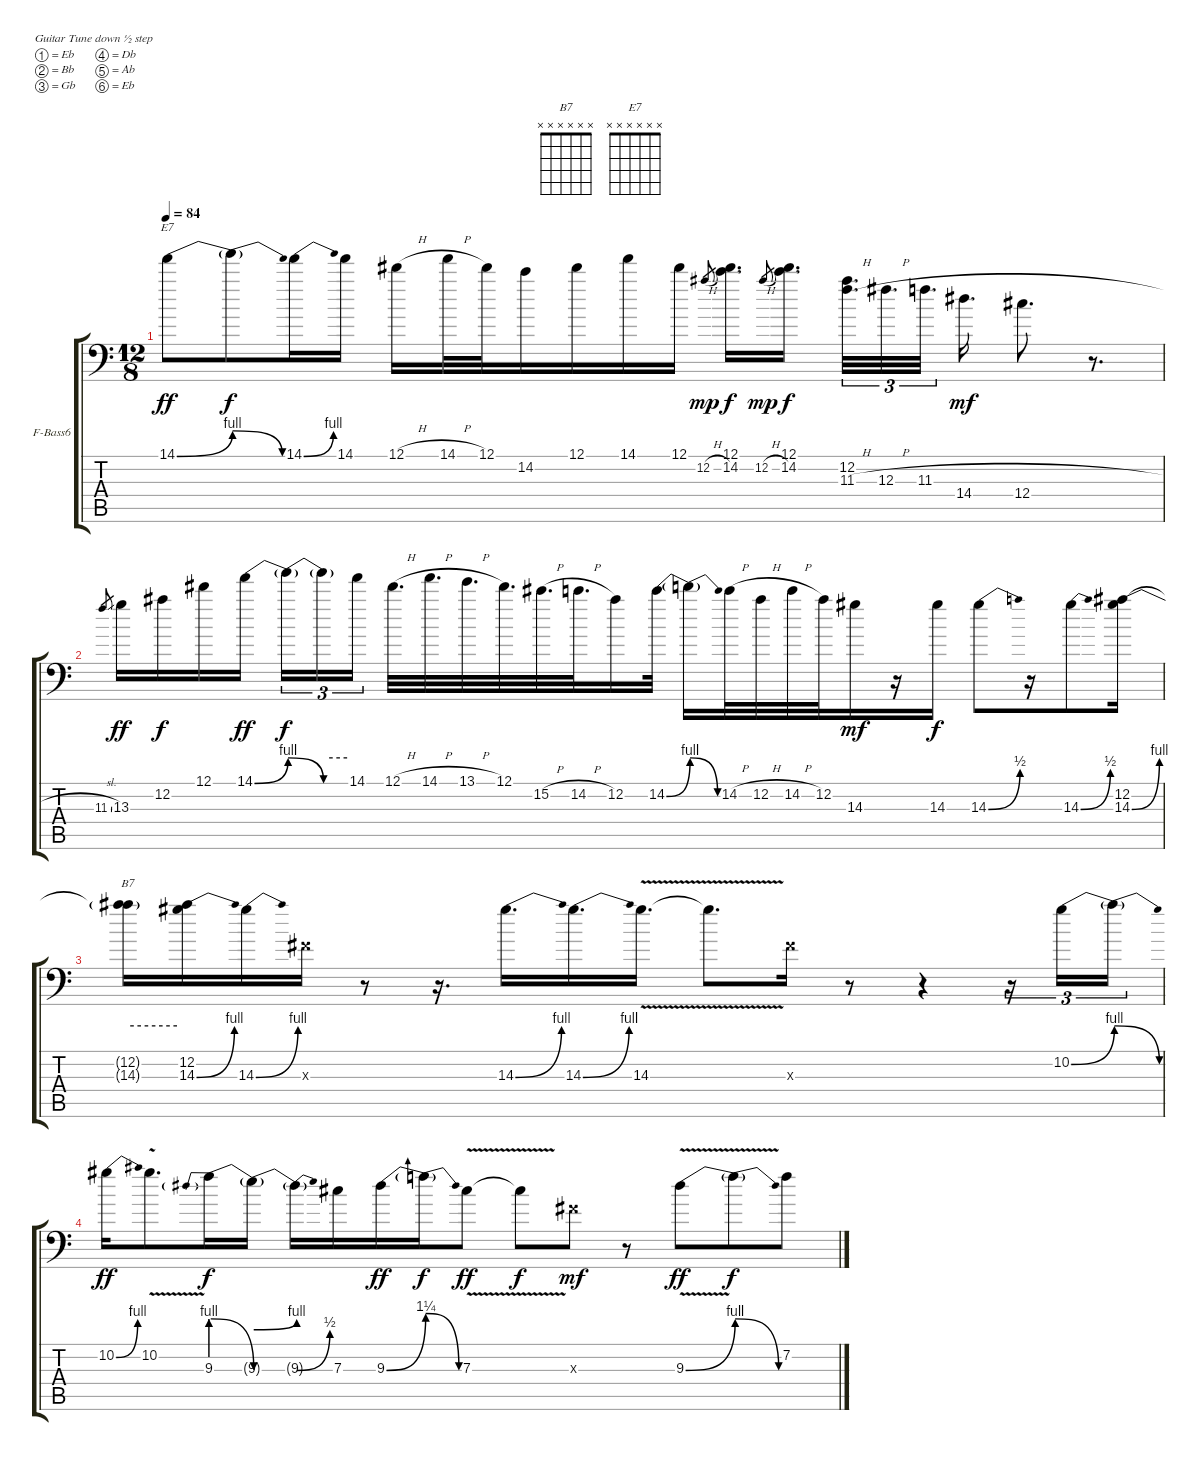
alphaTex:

\bracketExtendMode groupsimilarinstruments
\firstSystemTrackNameOrientation horizontal
\otherSystemsTrackNameOrientation horizontal
\track ("Overdub" "F-Bass6") {instrument fretlessbass}
\staff {score tabs}
\tuning (Eb4 Bb3 Gb3 Db3 Ab2 Eb2)
\chord ("B7" x x x x x x)
\chord ("E7" x x x x x x)
\ts (12 8)
\tempo 84
\clef f4
\ks c
14.1{be (bend 0 0 60 4)}.8{ch "E7" dy ff} 14.1{be (release 0 4 60 0) t}.8{dy f} 14.1{be (bend 0 0 60 4)}.16 14.1.16 12.1{h}.16 14.1{h}.32 12.1.32 14.2.16 12.1.16 14.1.16 12.1.16 12.2{h}.8{gr dy mp} (12.1 14.2).16{d dy f} 12.2{h}.8{gr dy mp} (12.1 14.2).16{d dy f} (12.2 11.3{h}).32{d tu (3 2)} 12.3{h}.32{d tu (3 2)} 11.3{h}.32{d tu (3 2)} 14.4.16{d dy mf} 12.4.8{d} r.8{d} |
11.3{sl}.8{gr} 13.3.16{dy ff} 12.2.16{dy f} 12.1.16 14.1{be (bend 0 0 60 4)}.16{dy ff} 14.1{be (release 0 4 60 0) t}.16{tu (3 2) dy f} 14.1{be (hold 0 4 60 4) t}.16{tu (3 2)} 14.1.16{tu (3 2)} 12.1{h}.32{d} 14.1{h}.32{d} 13.1{h}.32{d} 12.1.32{d} 15.2{h}.32{d} 14.2{h}.32{d} 12.2.16 14.2{be (bend 0 0 60 4)}.32 14.2{be (release 0 4 60 0) t}.16 14.2{h}.32 12.2{h}.32 14.2{h}.32 12.2.32 14.3.16{dy mf} r.16 14.3.16{dy f} 14.3{be (bend 0 0 60 2)}.8 r.16 14.3{be (bend 0 0 60 2)}.8 (12.2 14.3{be (bend 0 0 60 4)}).16 |
(12.2{t} 14.3{be (hold 0 4 60 4) t}).16{ch "B7"} (12.2 14.3{be (bend 0 0 60 4)}).16 14.3{be (bend 0 0 60 4)}.16 0.3{x}.16 r.8 r.16{d} 14.3{be (bend 0 0 60 4)}.16{d} 14.3{be (bend 0 0 60 4)}.16{d} 14.3{v}.16{d} 14.3{v t}.8{d} 0.3{x}.16 r.8 r.4 r.16{tu (3 2)} 10.2{be (bend 0 0 60 4)}.16{tu (3 2)} 10.2{be (release 0 4 60 0) t}.16{tu (3 2)} |
10.2{be (bend 0 0 60 4)}.16{dy ff} 10.2{v}.8{d} 9.3{be (prebendrelease 0 4 60 0)}.16{dy f} 9.3{be (bend 0 2 60 4) t}.16 9.3{be (bend 0 0 60 2) t}.16 7.3.16 9.3{be (bend 0 0 60 5)}.16{dy ff} 9.3{be (release 0 5 60 0) t}.16{dy f} 7.3{v}.8{dy ff} 7.3{v t}.8{dy f} 0.3{x}.8{dy mf} r.8 9.3{be (bend 0 0 60 4) v}.8{dy ff} 9.3{be (release 0 4 60 0) t}.8{dy f} 7.2.8
